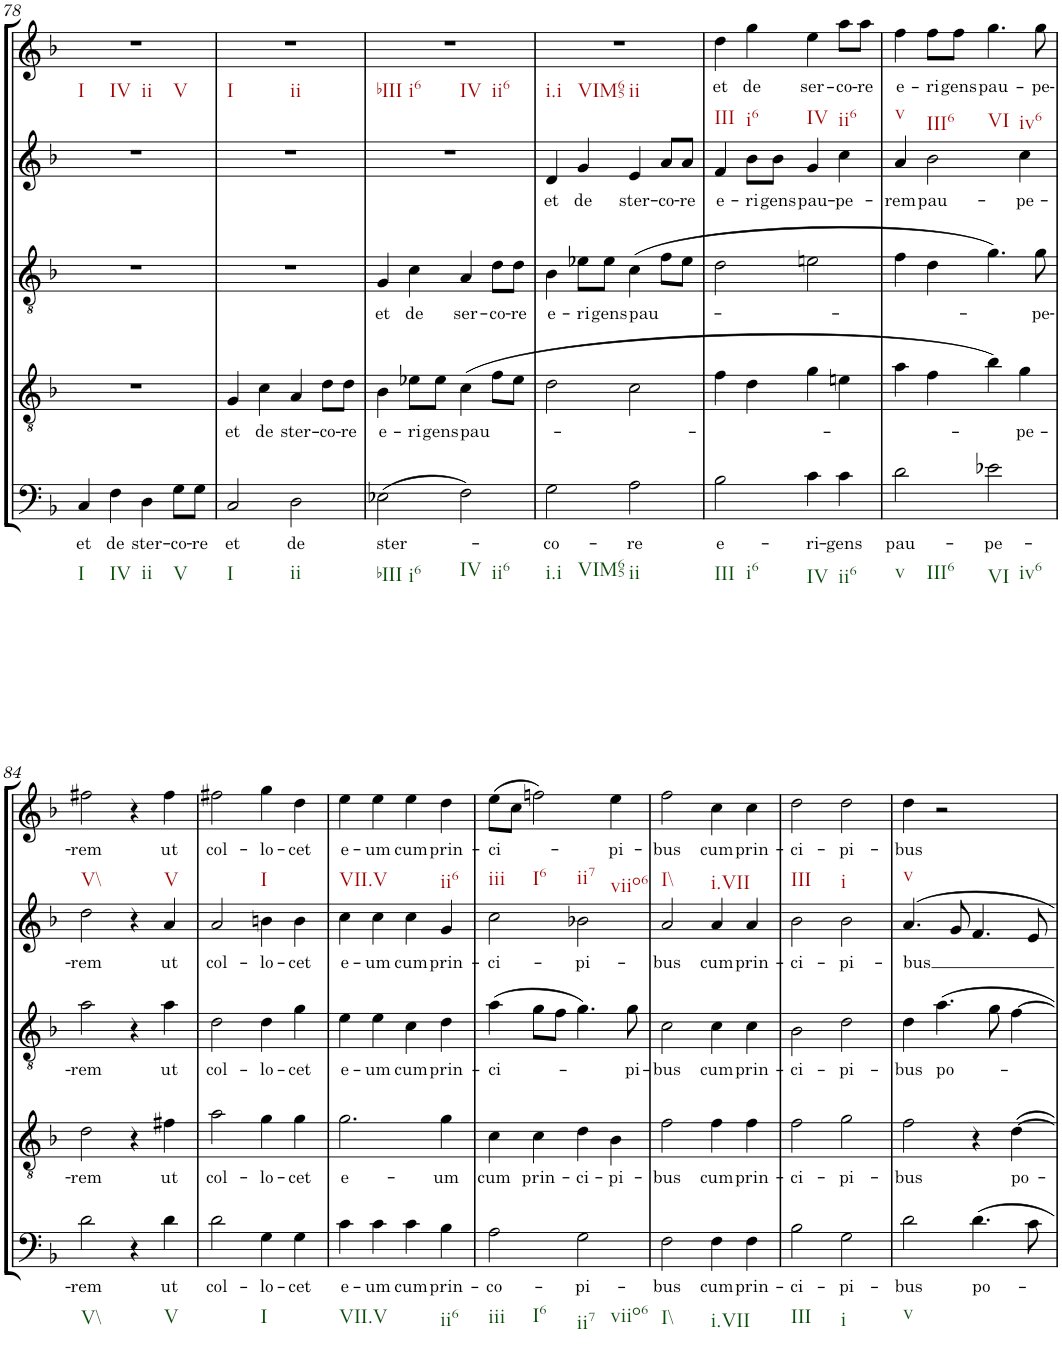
**kern	**text	**kern	**text	**kern	**text	**kern	**text	**kern	**text
*part5	*part5	*part4	*part4	*part3	*part3	*part2	*part2	*part1	*part1
*staff5	*staff5	*staff4	*staff4	*staff3	*staff3	*staff2	*staff2	*staff1	*staff1
*I"Basso	*	*I"Tenore	*	*I"Alto	*	*I"Alto	*	*I"Canto	*
!!LO:PB:g=z
*clefF4	*	*clefGv2	*	*clefGv2	*	*clefG2	*	*clefG2	*
*Trd7c12	*	*	*	*	*	*	*	*	*
*k[b-]	*	*k[b-]	*	*k[b-]	*	*k[b-]	*	*k[b-]	*
*F:	*	*F:	*	*F:	*	*F:	*	*F:	*
*M4/4	*	*M4/4	*	*M4/4	*	*M4/4	*	*M4/4	*
*met(c)	*	*met(c)	*	*met(c)	*	*met(c)	*	*met(c)	*
=78	=78	=78	=78	=78	=78	=78	=78	=78	=78
!	!	!	!	!	!	!	!	!LO:TX:b:t=I	!
!	!	!	!	!	!	!	!	!LO:TX:b:t=IV	!
!	!	!	!	!	!	!	!	!LO:TX:b:t=ii	!
!	!	!	!	!	!	!	!	!LO:TX:b:t=V	!
!LO:TX:b:t=I	!	!	!	!	!	!	!	!	!
!	!LO:LY:b	!	!	!	!	!	!	!	!
4C/	et	1r	.	1r	.	1r	.	1r	.
!LO:TX:b:t=IV	!	!	!	!	!	!	!	!	!
!	!LO:LY:b	!	!	!	!	!	!	!	!
4F\	de	.	.	.	.	.	.	.	.
!LO:TX:b:t=ii	!	!	!	!	!	!	!	!	!
!	!LO:LY:b	!	!	!	!	!	!	!	!
4D\	ster-	.	.	.	.	.	.	.	.
!LO:TX:b:t=V	!	!	!	!	!	!	!	!	!
!	!LO:LY:b	!	!	!	!	!	!	!	!
8G\L	-co-	.	.	.	.	.	.	.	.
!	!LO:LY:b	!	!	!	!	!	!	!	!
8G\J	-re	.	.	.	.	.	.	.	.
=79	=79	=79	=79	=79	=79	=79	=79	=79	=79
!	!	!	!	!	!	!	!	!LO:TX:b:t=I	!
!	!	!	!	!	!	!	!	!LO:TX:b:t=ii	!
!LO:TX:b:t=I	!	!	!	!	!	!	!	!	!
!	!LO:LY:b	!	!LO:LY:b	!	!	!	!	!	!
2C/	et	4G/	et	1r	.	1r	.	1r	.
!	!	!	!LO:LY:b	!	!	!	!	!	!
.	.	4c\	de	.	.	.	.	.	.
!LO:TX:b:t=ii	!	!	!	!	!	!	!	!	!
!	!LO:LY:b	!	!LO:LY:b	!	!	!	!	!	!
2D\	de	4A/	ster-	.	.	.	.	.	.
!	!	!	!LO:LY:b	!	!	!	!	!	!
.	.	8d\L	-co-	.	.	.	.	.	.
!	!	!	!LO:LY:b	!	!	!	!	!	!
.	.	8d\J	-re	.	.	.	.	.	.
=80	=80	=80	=80	=80	=80	=80	=80	=80	=80
!	!	!	!	!	!	!	!	!LO:TX:b:t=bIII	!
!	!	!	!	!	!	!	!	!LO:TX:b:t=i6	!
!	!	!	!	!	!	!	!	!LO:TX:b:t=IV	!
!	!	!	!	!	!	!	!	!LO:TX:b:t=ii6	!
!LO:TX:b:t=bIII	!	!	!	!	!	!	!	!	!
!LO:TX:b:t=i6	!	!	!	!	!	!	!	!	!
!	!LO:LY:b	!	!LO:LY:b	!	!LO:LY:b	!	!	!	!
(>2E-X\	ster-	4B-\	e-	4G/	et	1r	.	1r	.
!	!	!	!LO:LY:b	!	!LO:LY:b	!	!	!	!
.	.	8e-X\L	-ri-	4c\	de	.	.	.	.
!	!	!	!LO:LY:b	!	!	!	!	!	!
.	.	8e-\J	-gens	.	.	.	.	.	.
!LO:TX:b:t=IV	!	!	!	!	!	!	!	!	!
!LO:TX:b:t=ii6	!	!	!	!	!	!	!	!	!
!	!	!	!LO:LY:b	!	!LO:LY:b	!	!	!	!
2F\)	.	(>4c\	pau-	4A/	ser-	.	.	.	.
!	!	!	!	!	!LO:LY:b	!	!	!	!
.	.	8f\L	.	8d\L	-co-	.	.	.	.
!	!	!	!	!	!LO:LY:b	!	!	!	!
.	.	8e-\J	.	8d\J	-re	.	.	.	.
=81	=81	=81	=81	=81	=81	=81	=81	=81	=81
!	!	!	!	!	!	!	!	!LO:TX:b:t=i.i	!
!	!	!	!	!	!	!	!	!LO:TX:b:t=VIM65	!
!	!	!	!	!	!	!	!	!LO:TX:b:t=ii	!
!LO:TX:b:t=i.i	!	!	!	!	!	!	!	!	!
!LO:TX:b:t=VIM65	!	!	!	!	!	!	!	!	!
!	!LO:LY:b	!	!	!	!LO:LY:b	!	!LO:LY:b	!	!
2G\	-co-	2d\	.	4B-\	e-	4d/	et	1r	.
!	!	!	!	!	!LO:LY:b	!	!LO:LY:b	!	!
.	.	.	.	8e-X\L	-ri-	4g/	de	.	.
!	!	!	!	!	!LO:LY:b	!	!	!	!
.	.	.	.	8e-\J	-gens	.	.	.	.
!LO:TX:b:t=ii	!	!	!	!	!	!	!	!	!
!	!LO:LY:b	!	!	!	!LO:LY:b	!	!LO:LY:b	!	!
2A\	-re	2c\	.	(>4c\	pau-	4e/	ster-	.	.
!	!	!	!	!	!	!	!LO:LY:b	!	!
.	.	.	.	8f\L	.	8a/L	-co-	.	.
!	!	!	!	!	!	!	!LO:LY:b	!	!
.	.	.	.	8e-\J	.	8a/J	-re	.	.
=82	=82	=82	=82	=82	=82	=82	=82	=82	=82
!	!	!	!	!	!	!	!	!LO:TX:b:t=III	!
!LO:TX:b:t=III	!	!	!	!	!	!	!	!	!
!LO:TX:b:t=i6	!	!	!	!	!	!	!	!	!
!	!LO:LY:b	!	!	!	!	!	!LO:LY:b	!	!LO:LY:b
2B-\	e-	4f\	.	2d\	.	4f/	e-	4dd\	et
!	!	!	!	!	!	!	!	!LO:TX:b:t=i6	!
!	!	!	!	!	!	!	!LO:LY:b	!	!LO:LY:b
.	.	4d\	.	.	.	8b-\L	-ri-	4gg\	de
!	!	!	!	!	!	!	!LO:LY:b	!	!
.	.	.	.	.	.	8b-\J	-gens	.	.
!	!	!	!	!	!	!	!	!LO:TX:b:t=IV	!
!LO:TX:b:t=IV	!	!	!	!	!	!	!	!	!
!	!LO:LY:b	!	!	!	!	!	!LO:LY:b	!	!LO:LY:b
4c\	-ri-	4g\	.	2en\	.	4g/	pau-	4ee\	ser-
!	!	!	!	!	!	!	!	!LO:TX:b:t=ii6	!
!LO:TX:b:t=ii6	!	!	!	!	!	!	!	!	!
!	!LO:LY:b	!	!	!	!	!	!LO:LY:b	!	!LO:LY:b
4c\	-gens	4en\	.	.	.	4cc\	-pe-	8aa\L	-co-
!	!	!	!	!	!	!	!	!	!LO:LY:b
.	.	.	.	.	.	.	.	8aa\J	-re
=83	=83	=83	=83	=83	=83	=83	=83	=83	=83
!	!	!	!	!	!	!	!	!LO:TX:b:t=v	!
!LO:TX:b:t=v	!	!	!	!	!	!	!	!	!
!LO:TX:b:t=III6	!	!	!	!	!	!	!	!	!
!	!LO:LY:b	!	!LO:LY:b	!	!LO:LY:b	!	!LO:LY:b	!	!LO:LY:b
2d\	pau-	4a\	-­-	4f\	-­-	4a/	-­rem	4ff\	e-
!	!	!	!	!	!	!	!	!LO:TX:b:t=III6	!
!	!	!	!	!	!	!	!LO:LY:b	!	!LO:LY:b
.	.	4f\	.	4d\	.	2b-\	pau-	8ff\L	-ri-
!	!	!	!	!	!	!	!	!	!LO:LY:b
.	.	.	.	.	.	.	.	8ff\J	-gens
!	!	!	!	!	!	!	!	!LO:TX:b:t=VI	!
!	!	!	!	!	!	!	!	!LO:TX:b:t=iv6	!
!LO:TX:b:t=VI	!	!	!	!	!	!	!	!	!
!LO:TX:b:t=iv6	!	!	!	!	!	!	!	!	!
!	!LO:LY:b	!	!	!	!	!	!	!	!LO:LY:b
2e-X\	-pe-	4b-\)	.	4.g\)	.	.	.	4.gg\	pau-
!	!	!	!LO:LY:b	!	!	!	!LO:LY:b	!	!
.	.	4g\	-pe-	.	.	4cc\	-pe-	.	.
!	!	!	!	!	!LO:LY:b	!	!	!	!LO:LY:b
.	.	.	.	8g\	-pe-	.	.	8gg\	-pe-
!!LO:LB:g=z
=84	=84	=84	=84	=84	=84	=84	=84	=84	=84
!	!	!	!	!	!	!	!	!LO:TX:b:t=V\\	!
!LO:TX:b:t=V\\	!	!	!	!	!	!	!	!	!
!	!LO:LY:b	!	!LO:LY:b	!	!LO:LY:b	!	!LO:LY:b	!	!LO:LY:b
2d\	-rem	2d\	-rem	2a\	-rem	2dd\	-rem	2ff#X\	-rem
4r	.	4r	.	4r	.	4r	.	4r	.
!	!	!	!	!	!	!	!	!LO:TX:b:t=V	!
!LO:TX:b:t=V	!	!	!	!	!	!	!	!	!
!	!LO:LY:b	!	!LO:LY:b	!	!LO:LY:b	!	!LO:LY:b	!	!LO:LY:b
4d\	ut	4f#X\	ut	4a\	ut	4a/	ut	4ff#\	ut
=85	=85	=85	=85	=85	=85	=85	=85	=85	=85
!	!LO:LY:b	!	!LO:LY:b	!	!LO:LY:b	!	!LO:LY:b	!	!LO:LY:b
2d\	col-	2a\	col-	2d\	col-	2a/	col-	2ff#X\	col-
!	!	!	!	!	!	!	!	!LO:TX:b:t=I	!
!LO:TX:b:t=I	!	!	!	!	!	!	!	!	!
!	!LO:LY:b	!	!LO:LY:b	!	!LO:LY:b	!	!LO:LY:b	!	!LO:LY:b
4G\	-lo-	4g\	-lo-	4d\	-lo-	4bn\	-lo-	4gg\	-lo-
!	!LO:LY:b	!	!LO:LY:b	!	!LO:LY:b	!	!LO:LY:b	!	!LO:LY:b
4G\	-cet	4g\	-cet	4g\	-cet	4b\	-cet	4dd\	-cet
=86	=86	=86	=86	=86	=86	=86	=86	=86	=86
!	!	!	!	!	!	!	!	!LO:TX:b:t=VII.V	!
!LO:TX:b:t=VII.V	!	!	!	!	!	!	!	!	!
!	!LO:LY:b	!	!LO:LY:b	!	!LO:LY:b	!	!LO:LY:b	!	!LO:LY:b
4c\	e-	2.g\	e-	4e\	e-	4cc\	e-	4ee\	e-
!	!LO:LY:b	!	!	!	!LO:LY:b	!	!LO:LY:b	!	!LO:LY:b
4c\	-um	.	.	4e\	-um	4cc\	-um	4ee\	-um
!	!LO:LY:b	!	!	!	!LO:LY:b	!	!LO:LY:b	!	!LO:LY:b
4c\	cum	.	.	4c\	cum	4cc\	cum	4ee\	cum
!	!	!	!	!	!	!	!	!LO:TX:b:t=ii6	!
!LO:TX:b:t=ii6	!	!	!	!	!	!	!	!	!
!	!LO:LY:b	!	!LO:LY:b	!	!LO:LY:b	!	!LO:LY:b	!	!LO:LY:b
4B-\	prin-	4g\	-um	4d\	prin-	4g/	prin-	4dd\	prin-
=87	=87	=87	=87	=87	=87	=87	=87	=87	=87
!	!	!	!	!	!	!	!	!LO:TX:b:t=iii	!
!LO:TX:b:t=iii	!	!	!	!	!	!	!	!	!
!LO:TX:b:t=I6	!	!	!	!	!	!	!	!	!
!	!LO:LY:b	!	!LO:LY:b	!	!LO:LY:b	!	!LO:LY:b	!	!LO:LY:b
2A\	-co-	4c\	cum	(>4a\	-ci-	2cc\	-ci-	(>8ee\L	-ci-
.	.	.	.	.	.	.	.	8cc\J	.
!	!	!	!	!	!	!	!	!LO:TX:b:t=I6	!
!	!	!	!	!	!	!	!	!LO:TX:b:t=ii7	!
!	!	!	!LO:LY:b	!	!	!	!	!	!
.	.	4c\	prin-	8g\L	.	.	.	2ffn\)	.
.	.	.	.	8f\J	.	.	.	.	.
!LO:TX:b:t=ii7	!	!	!	!	!	!	!	!	!
!LO:TX:b:t=viio6	!	!	!	!	!	!	!	!	!
!	!LO:LY:b	!	!LO:LY:b	!	!	!	!LO:LY:b	!	!
2G\	-pi-	4d\	-ci-	4.g\)	.	2b-X\	-pi-	.	.
!	!	!	!	!	!	!	!	!LO:TX:b:t=viio6	!
!	!	!	!LO:LY:b	!	!	!	!	!	!LO:LY:b
.	.	4B-\	-pi-	.	.	.	.	4ee\	-pi-
!	!	!	!	!	!LO:LY:b	!	!	!	!
.	.	.	.	8g\	-pi-	.	.	.	.
=88	=88	=88	=88	=88	=88	=88	=88	=88	=88
!	!	!	!	!	!	!	!	!LO:TX:b:t=I\\	!
!LO:TX:b:t=I\\	!	!	!	!	!	!	!	!	!
!	!LO:LY:b	!	!LO:LY:b	!	!LO:LY:b	!	!LO:LY:b	!	!LO:LY:b
2F\	-­bus	2f\	-­bus	2c\	-­bus	2a/	-­bus	2ff\	-­bus
!	!	!	!	!	!	!	!	!LO:TX:b:t=i.VII	!
!LO:TX:b:t=i.VII	!	!	!	!	!	!	!	!	!
!	!LO:LY:b	!	!LO:LY:b	!	!LO:LY:b	!	!LO:LY:b	!	!LO:LY:b
4F\	cum	4f\	cum	4c\	cum	4a/	cum	4cc\	cum
!	!LO:LY:b	!	!LO:LY:b	!	!LO:LY:b	!	!LO:LY:b	!	!LO:LY:b
4F\	prin-	4f\	prin-	4c\	prin-	4a/	prin-	4cc\	prin-
=89	=89	=89	=89	=89	=89	=89	=89	=89	=89
!	!	!	!	!	!	!	!	!LO:TX:b:t=III	!
!LO:TX:b:t=III	!	!	!	!	!	!	!	!	!
!	!LO:LY:b	!	!LO:LY:b	!	!LO:LY:b	!	!LO:LY:b	!	!LO:LY:b
2B-\	-ci-	2f\	-ci-	2B-\	-ci-	2b-\	-ci-	2dd\	-ci-
!	!	!	!	!	!	!	!	!LO:TX:b:t=i	!
!LO:TX:b:t=i	!	!	!	!	!	!	!	!	!
!	!LO:LY:b	!	!LO:LY:b	!	!LO:LY:b	!	!LO:LY:b	!	!LO:LY:b
2G\	-pi-	2g\	-pi-	2d\	-pi-	2b-\	-pi-	2dd\	-pi-
=90	=90	=90	=90	=90	=90	=90	=90	=90	=90
!	!	!	!	!	!	!	!	!LO:TX:b:t=v	!
!LO:TX:b:t=v	!	!	!	!	!	!	!	!	!
!	!LO:LY:b	!	!LO:LY:b	!	!LO:LY:b	!	!LO:LY:b	!	!LO:LY:b
2d\	-bus	2f\	-bus	4d\	-bus	4.a/	-bus	4dd\	-bus
!	!	!	!	!	!LO:LY:b	!	!	!	!
.	.	.	.	4.a\	po-	.	.	2r	.
.	.	.	.	.	.	8g/	.	.	.
!	!LO:LY:b	!	!	!	!	!	!	!	!
4.d\	po-	4r	.	.	.	4.f/	.	.	.
.	.	.	.	8g\	.	.	.	.	.
!	!	!	!LO:LY:b	!	!	!	!	!	!
.	.	[4d\	po-	[4f\	.	.	.	4ryy	.
8c\	.	.	.	.	.	8e/	.	.	.
=	=	=	=	=	=	=	=	=	=
*-	*-	*-	*-	*-	*-	*-	*-	*-	*-
